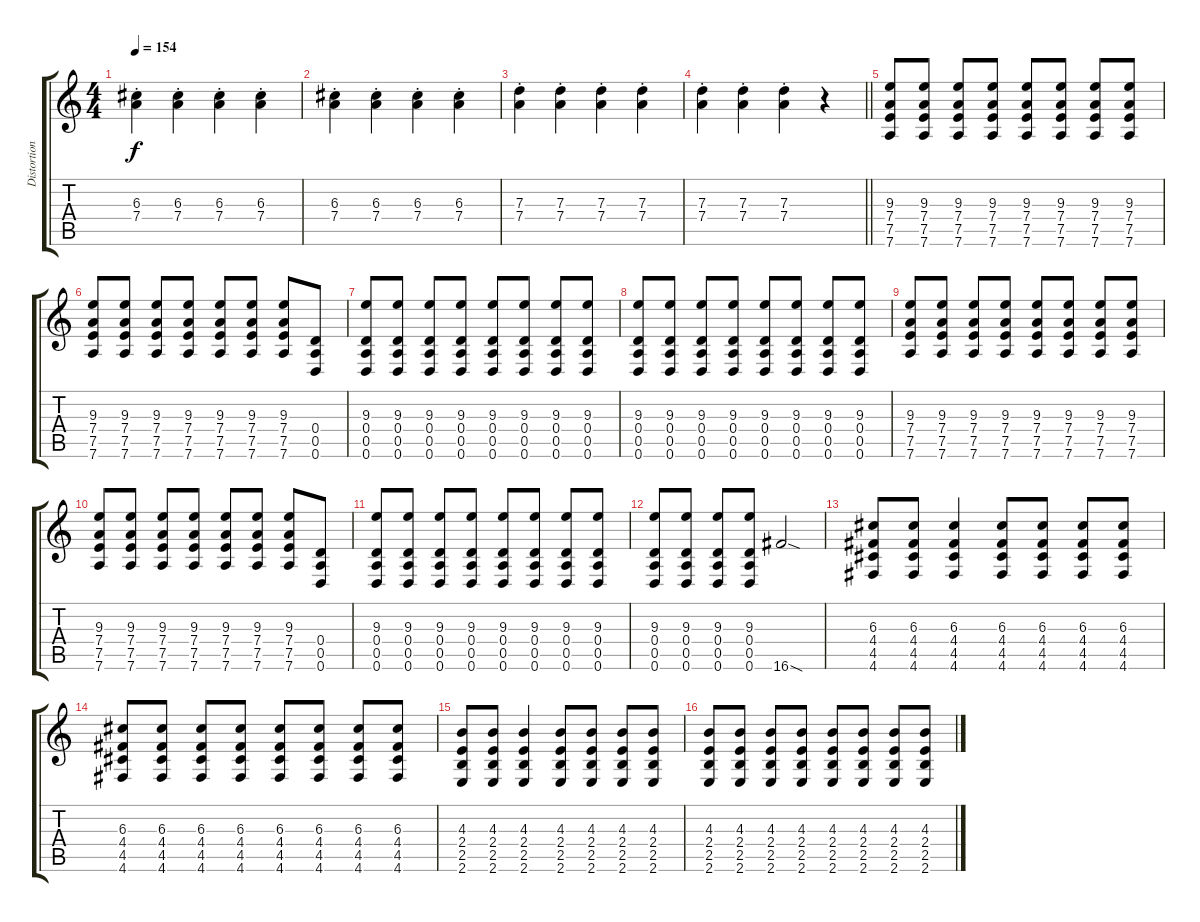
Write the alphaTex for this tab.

\track ("Distortion Guitar" "Distortion") {instrument overdrivenguitar}
\staff {score tabs}
\tuning (E4 B3 G3 D3 A2 D2) {hide}
\ts (4 4)
\tempo 154
\clef g2
\ks c
(6.3{st} 7.4{st}).4{dy f} (6.3{st} 7.4{st}).4 (6.3{st} 7.4{st}).4 (6.3{st} 7.4{st}).4 |
(6.3{st} 7.4{st}).4 (6.3{st} 7.4{st}).4 (6.3{st} 7.4{st}).4 (6.3{st} 7.4{st}).4 |
(7.3{st} 7.4{st}).4 (7.3{st} 7.4{st}).4 (7.3{st} 7.4{st}).4 (7.3{st} 7.4{st}).4 |
\barLineRight lightlight
(7.3{st} 7.4{st}).4 (7.3{st} 7.4{st}).4 (7.3{st} 7.4{st}).4 r.4 |
(9.3 7.4 7.5 7.6).8 (9.3 7.4 7.5 7.6).8 (9.3 7.4 7.5 7.6).8 (9.3 7.4 7.5 7.6).8 (9.3 7.4 7.5 7.6).8 (9.3 7.4 7.5 7.6).8 (9.3 7.4 7.5 7.6).8 (9.3 7.4 7.5 7.6).8 |
(9.3 7.4 7.5 7.6).8 (9.3 7.4 7.5 7.6).8 (9.3 7.4 7.5 7.6).8 (9.3 7.4 7.5 7.6).8 (9.3 7.4 7.5 7.6).8 (9.3 7.4 7.5 7.6).8 (9.3 7.4 7.5 7.6).8 (0.4 0.5 0.6).8 |
(9.3 0.4 0.5 0.6).8 (9.3 0.4 0.5 0.6).8 (9.3 0.4 0.5 0.6).8 (9.3 0.4 0.5 0.6).8 (9.3 0.4 0.5 0.6).8 (9.3 0.4 0.5 0.6).8 (9.3 0.4 0.5 0.6).8 (9.3 0.4 0.5 0.6).8 |
(9.3 0.4 0.5 0.6).8 (9.3 0.4 0.5 0.6).8 (9.3 0.4 0.5 0.6).8 (9.3 0.4 0.5 0.6).8 (9.3 0.4 0.5 0.6).8 (9.3 0.4 0.5 0.6).8 (9.3 0.4 0.5 0.6).8 (9.3 0.4 0.5 0.6).8 |
(9.3 7.4 7.5 7.6).8 (9.3 7.4 7.5 7.6).8 (9.3 7.4 7.5 7.6).8 (9.3 7.4 7.5 7.6).8 (9.3 7.4 7.5 7.6).8 (9.3 7.4 7.5 7.6).8 (9.3 7.4 7.5 7.6).8 (9.3 7.4 7.5 7.6).8 |
(9.3 7.4 7.5 7.6).8 (9.3 7.4 7.5 7.6).8 (9.3 7.4 7.5 7.6).8 (9.3 7.4 7.5 7.6).8 (9.3 7.4 7.5 7.6).8 (9.3 7.4 7.5 7.6).8 (9.3 7.4 7.5 7.6).8 (0.4 0.5 0.6).8 |
(9.3 0.4 0.5 0.6).8 (9.3 0.4 0.5 0.6).8 (9.3 0.4 0.5 0.6).8 (9.3 0.4 0.5 0.6).8 (9.3 0.4 0.5 0.6).8 (9.3 0.4 0.5 0.6).8 (9.3 0.4 0.5 0.6).8 (9.3 0.4 0.5 0.6).8 |
(9.3 0.4 0.5 0.6).8 (9.3 0.4 0.5 0.6).8 (9.3 0.4 0.5 0.6).8 (9.3 0.4 0.5 0.6).8 16.6{sod}.2 |
(6.3 4.4 4.5 4.6).8 (6.3 4.4 4.5 4.6).8 (6.3 4.4 4.5 4.6).4 (6.3 4.4 4.5 4.6).8 (6.3 4.4 4.5 4.6).8 (6.3 4.4 4.5 4.6).8 (6.3 4.4 4.5 4.6).8 |
(6.3 4.4 4.5 4.6).8 (6.3 4.4 4.5 4.6).8 (6.3 4.4 4.5 4.6).8 (6.3 4.4 4.5 4.6).8 (6.3 4.4 4.5 4.6).8 (6.3 4.4 4.5 4.6).8 (6.3 4.4 4.5 4.6).8 (6.3 4.4 4.5 4.6).8 |
(4.3 2.4 2.5 2.6).8 (4.3 2.4 2.5 2.6).8 (4.3 2.4 2.5 2.6).4 (4.3 2.4 2.5 2.6).8 (4.3 2.4 2.5 2.6).8 (4.3 2.4 2.5 2.6).8 (4.3 2.4 2.5 2.6).8 |
(4.3 2.4 2.5 2.6).8 (4.3 2.4 2.5 2.6).8 (4.3 2.4 2.5 2.6).8 (4.3 2.4 2.5 2.6).8 (4.3 2.4 2.5 2.6).8 (4.3 2.4 2.5 2.6).8 (4.3 2.4 2.5 2.6).8 (4.3 2.4 2.5 2.6).8
